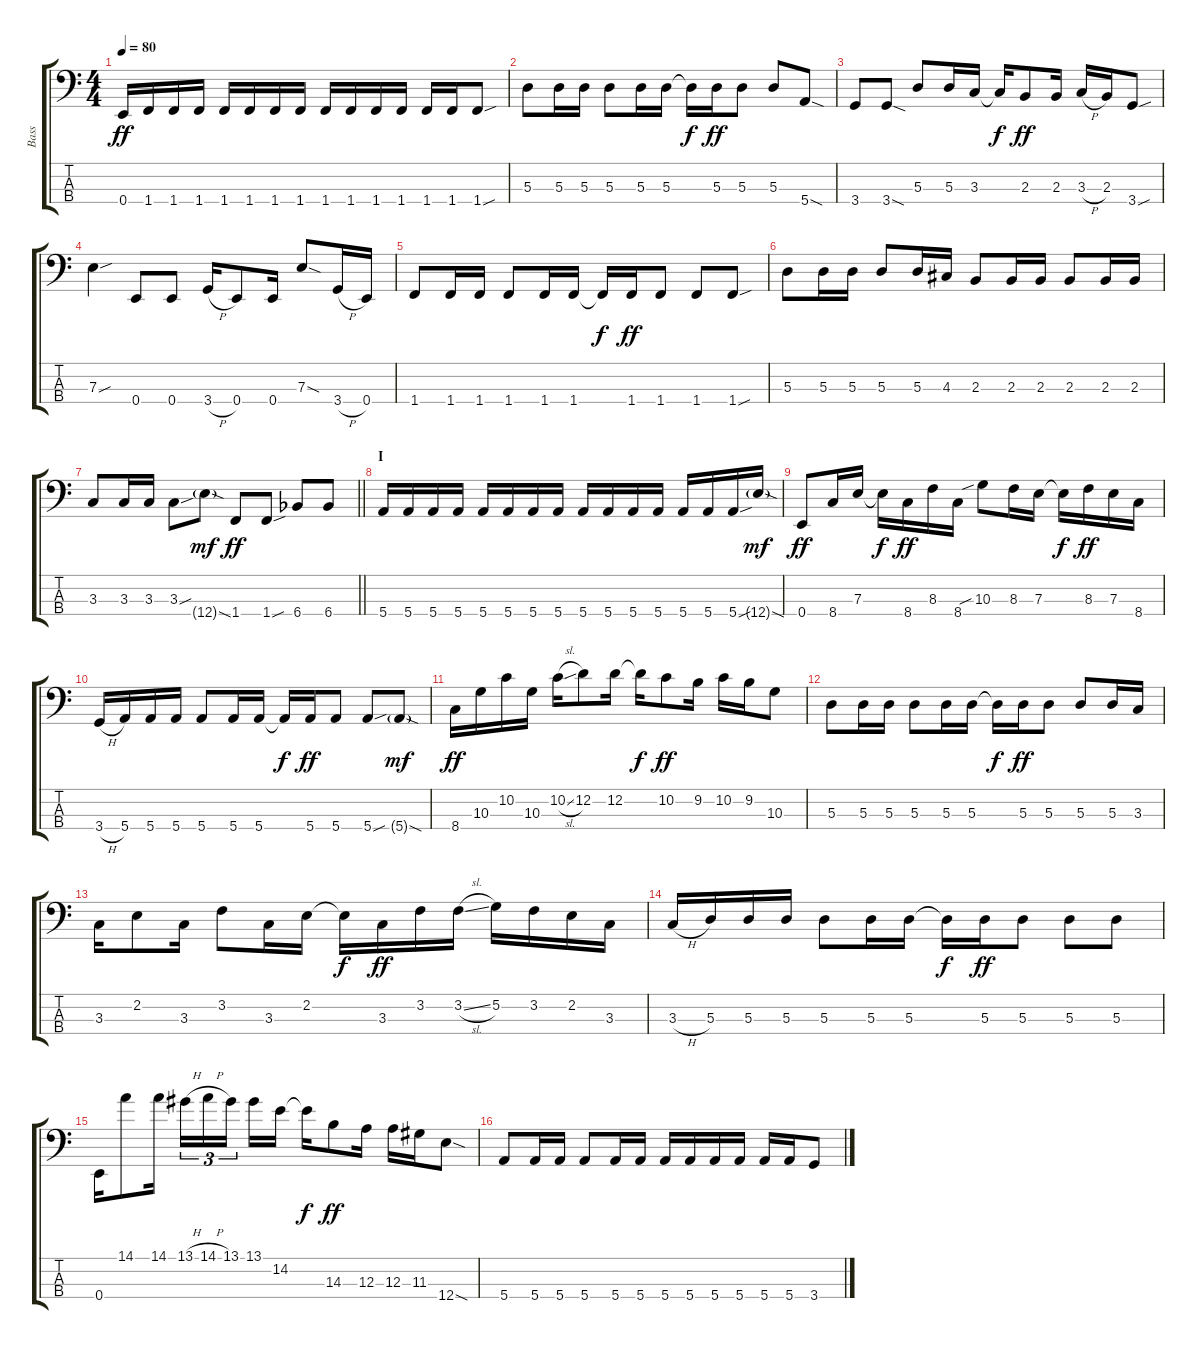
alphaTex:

\track ("Bass" "Bass") {instrument electricbasspick}
\staff {score tabs}
\tuning (G2 D2 A1 E1) {hide}
\ts (4 4)
\tempo 80
\clef f4
\ks c
0.4.16{dy ff} 1.4.16 1.4.16 1.4.16 1.4.16 1.4.16 1.4.16 1.4.16 1.4.16 1.4.16 1.4.16 1.4.16 1.4.16 1.4.16 1.4{sou}.8 |
5.3.8 5.3.16 5.3.16 5.3.8 5.3.16 5.3.16 5.3{t}.16{dy f} 5.3.16{dy ff} 5.3.8 5.3.8 5.4{sod}.8 |
3.4.8 3.4{sod}.8 5.3.8 5.3.16 3.3.16 3.3{t}.16{dy f} 2.3.8{dy ff} 2.3.16 3.3{h}.16 2.3.16 3.4{sou}.8 |
7.3{sou}.4 0.4.8 0.4.8 3.4{h}.16 0.4.8 0.4.16 7.3{sod}.8 3.4{h}.16 0.4.16 |
1.4.8 1.4.16 1.4.16 1.4.8 1.4.16 1.4.16 1.4{t}.16{dy f} 1.4.16{dy ff} 1.4.8 1.4.8 1.4{sou}.8 |
5.3.8 5.3.16 5.3.16 5.3.8 5.3.16 4.3.16 2.3.8 2.3.16 2.3.16 2.3.8 2.3.16 2.3.16 |
\barLineRight lightlight
3.3.8 3.3.16 3.3.16 3.3{sou}.8 12.4{sod g}.8{dy mf} 1.4.8{dy ff} 1.4{sou}.8 6.4{acc b}.8 6.4{acc b}.8 |
\section ("" "I")
5.4.16 5.4.16 5.4.16 5.4.16 5.4.16 5.4.16 5.4.16 5.4.16 5.4.16 5.4.16 5.4.16 5.4.16 5.4.16 5.4.16 5.4{sou}.16 12.4{sod g}.16{dy mf} |
0.4.8{dy ff} 8.4.16 7.3.16 7.3{t}.16{dy f} 8.4.16{dy ff} 8.3.16 8.4.16 10.3{sib}.8 8.3.16 7.3.16 7.3{t}.16{dy f} 8.3.16{dy ff} 7.3.16 8.4.16 |
3.4{h}.16 5.4.16 5.4.16 5.4.16 5.4.8 5.4.16 5.4.16 5.4{t}.16{dy f} 5.4.16{dy ff} 5.4.8 5.4{sou}.8 5.4{sod g}.8{dy mf} |
8.4.16{dy ff} 10.3.16 10.2.16 10.3.16 10.2{sl}.16 12.2.8 12.2.16 12.2{t}.16{dy f} 10.2.8{dy ff} 9.2.16 10.2.16 9.2.16 10.3.8 |
5.3.8 5.3.16 5.3.16 5.3.8 5.3.16 5.3.16 5.3{t}.16{dy f} 5.3.16{dy ff} 5.3.8 5.3.8 5.3.16 3.3.16 |
3.3.16 2.2.8 3.3.16 3.2.8 3.3.16 2.2.16 2.2{t}.16{dy f} 3.3.16{dy ff} 3.2.16 3.2{sl}.16 5.2.16 3.2.16 2.2.16 3.3.16 |
3.3{h}.16 5.3.16 5.3.16 5.3.16 5.3.8 5.3.16 5.3.16 5.3{t}.16{dy f} 5.3.16{dy ff} 5.3.8 5.3.8 5.3.8 |
0.4.16 14.1.8 14.1.16 13.1{h}.16{tu (3 2)} 14.1{h}.16{tu (3 2)} 13.1.16{tu (3 2) beam splitsecondary} 13.1.16 14.2.16 14.2{t}.16{dy f} 14.3.8{dy ff} 12.3.16 12.3.16 11.3.16 12.4{sod}.8 |
5.4.8 5.4.16 5.4.16 5.4.8 5.4.16 5.4.16 5.4.16 5.4.16 5.4.16 5.4.16 5.4.16 5.4.16 3.4.8
